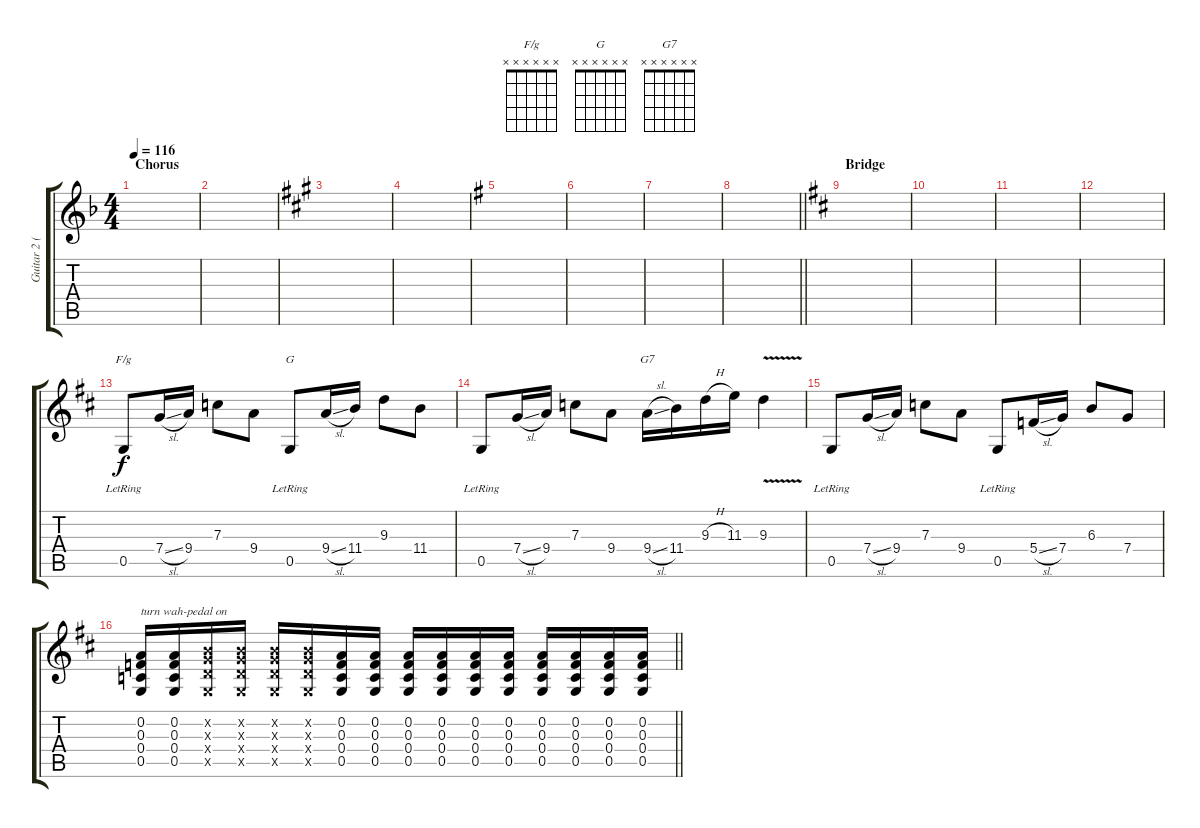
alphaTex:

\track ("Guitar 2 (right side)" "Guitar 2 (") {instrument overdrivenguitar}
\staff {score tabs}
\tuning (D4 A3 F3 C3 G2 D2) {hide}
\chord ("F/g" x x x x x x)
\chord ("G" x x x x x x)
\chord ("G7" x x x x x x)
\ts (4 4)
\section ("" "Chorus")
\tempo 116
\clef g2
\ks dminor
|
|
\ks f#minor
|
|
\ks eminor
|
|
|
\barLineRight lightlight
|
\section ("" "Bridge")
\ks d
|
|
|
|
0.5{lr}.8{ch "F/g"} 7.4{sl}.16 9.4.16 7.3.8 9.4.8 0.5{lr}.8{ch "G"} 9.4{sl}.16 11.4.16 9.3.8 11.4.8 |
0.5{lr}.8 7.4{sl}.16 9.4.16 7.3.8 9.4.8 9.4{sl}.16{ch "G7"} 11.4.16 9.3{h}.16 11.3.16 9.3{v}.4 |
0.5{lr}.8 7.4{sl}.16 9.4.16 7.3.8 9.4.8 0.5{lr}.8 5.4{sl}.16 7.4.16 6.3.8 7.4.8 |
\barLineRight lightlight
(0.2 0.3 0.4 0.5).16{txt "turn wah-pedal on"} (0.2 0.3 0.4 0.5).16 (2.2{x} 2.3{x} 2.4{x} 0.5{x}).16 (2.2{x} 2.3{x} 2.4{x} 0.5{x}).16 (2.2{x} 2.3{x} 2.4{x} 0.5{x}).16 (2.2{x} 2.3{x} 2.4{x} 0.5{x}).16 (0.2 0.3 0.4 0.5).16 (0.2 0.3 0.4 0.5).16 (0.2 0.3 0.4 0.5).16 (0.2 0.3 0.4 0.5).16 (0.2 0.3 0.4 0.5).16 (0.2 0.3 0.4 0.5).16 (0.2 0.3 0.4 0.5).16 (0.2 0.3 0.4 0.5).16 (0.2 0.3 0.4 0.5).16 (0.2 0.3 0.4 0.5).16
